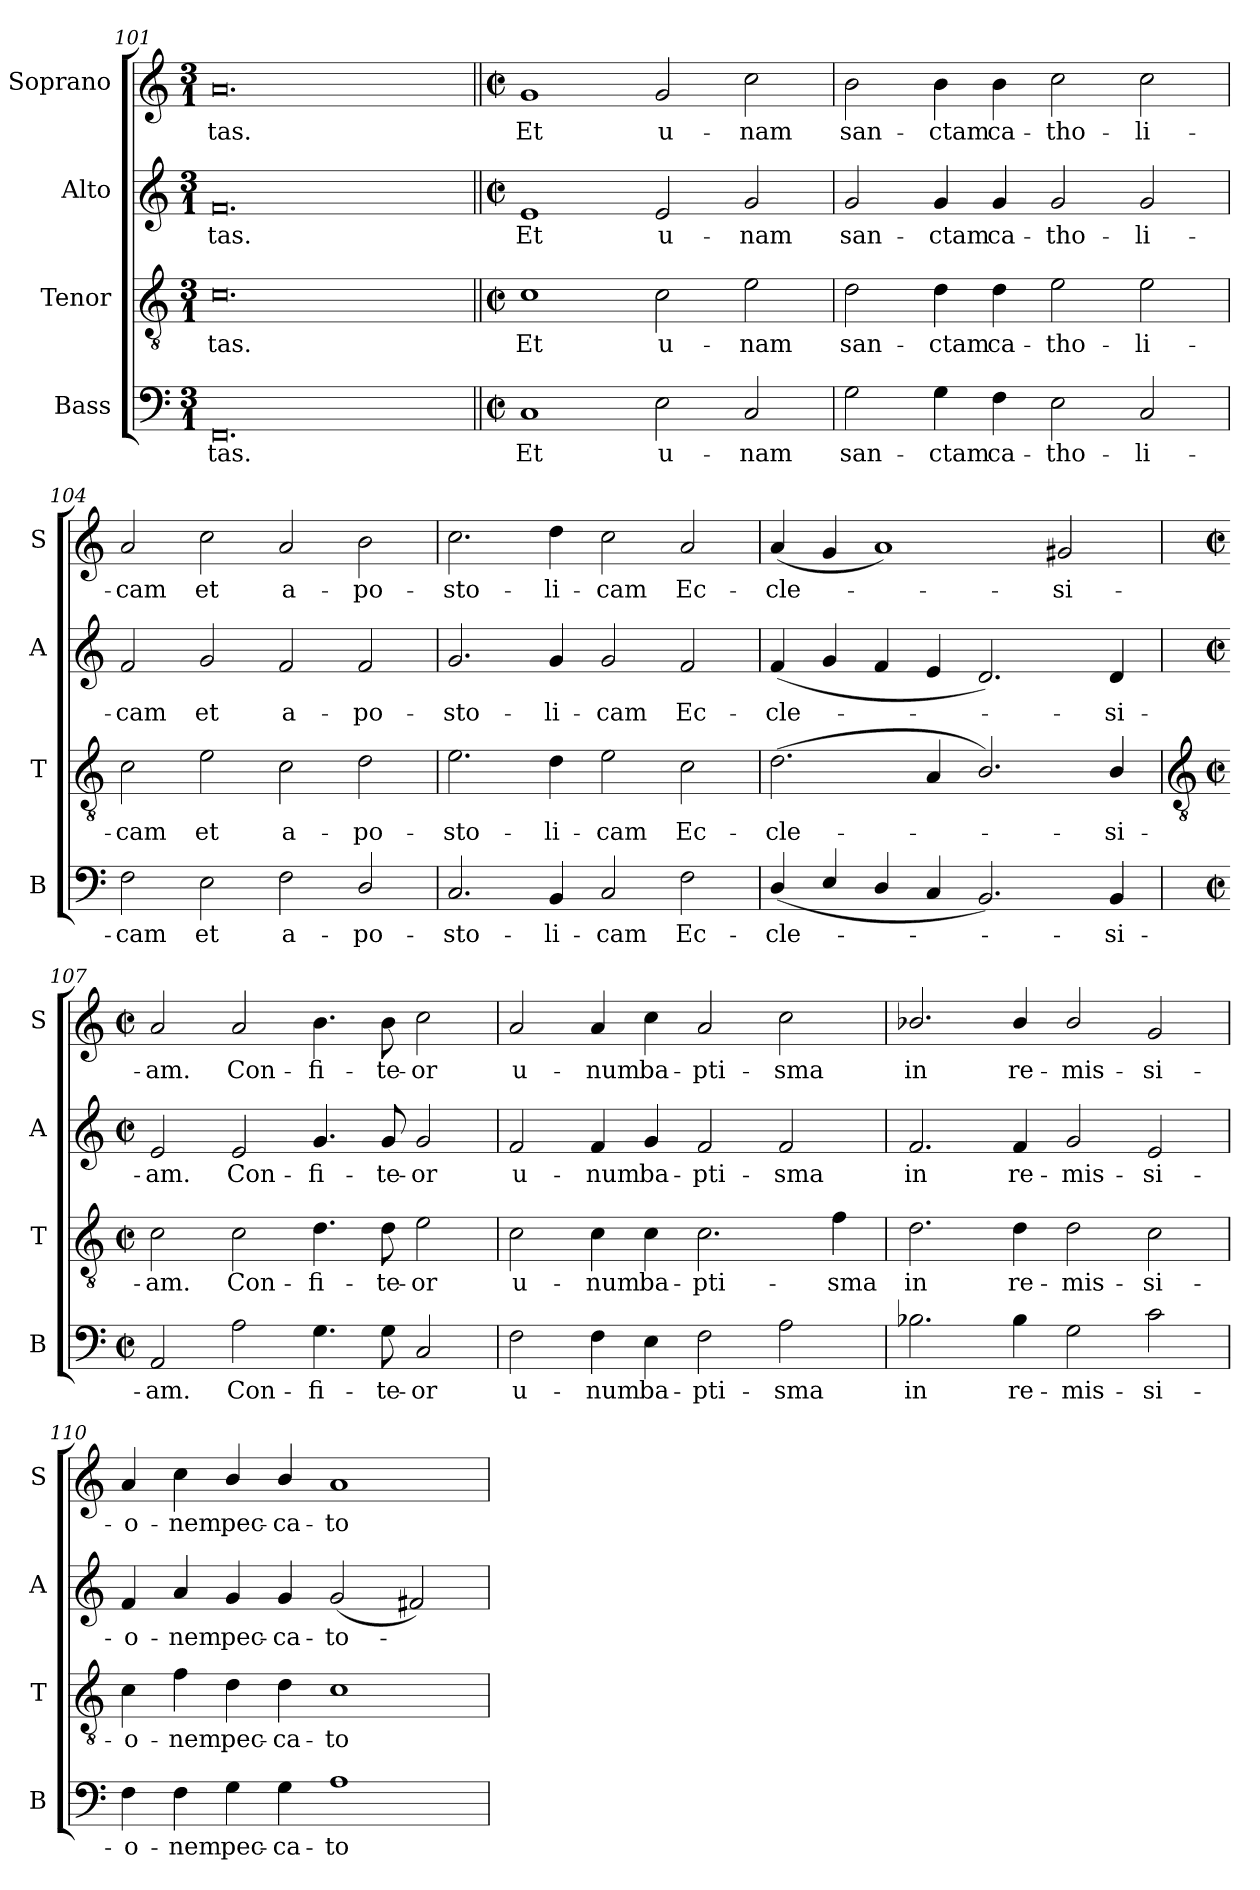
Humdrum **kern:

**kern	**text	**kern	**text	**kern	**text	**kern	**text
*part4	*part4	*part3	*part3	*part2	*part2	*part1	*part1
*staff4	*staff4	*staff3	*staff3	*staff2	*staff2	*staff1	*staff1
*I"Bass	*	*I"Tenor	*	*I"Alto	*	*I"Soprano	*
*I'B	*	*I'T	*	*I'A	*	*I'S	*
!!LO:LB:g=z
*clefF4	*	*clefGv2	*	*clefG2	*	*clefG2	*
*k[]	*	*k[]	*	*k[]	*	*k[]	*
*C:	*	*C:	*	*C:	*	*C:	*
*M3/1	*	*M3/1	*	*M3/1	*	*M3/1	*
=101	=101	=101	=101	=101	=101	=101	=101
!	!LO:LY:b	!	!LO:LY:b	!	!LO:LY:b	!	!LO:LY:b
0.FF	tas.	0.c	-tas.	0.f	tas.	0.a	-tas.
=102||	=102||	=102||	=102||	=102||	=102||	=102||	=102||
*M4/2	*	*M4/2	*	*M4/2	*	*M4/2	*
*met(c|)	*	*met(c|)	*	*met(c|)	*	*met(c|)	*
!	!LO:LY:b	!	!LO:LY:b	!	!LO:LY:b	!	!LO:LY:b
1C	Et	1c	Et	1e	Et	1g	Et
!	!LO:LY:b	!	!LO:LY:b	!	!LO:LY:b	!	!LO:LY:b
2E	u-	2c	u-	2e	u-	2g	u-
!	!LO:LY:b	!	!LO:LY:b	!	!LO:LY:b	!	!LO:LY:b
2C	-nam	2e	-nam	2g	-nam	2cc	-nam
=103	=103	=103	=103	=103	=103	=103	=103
!	!LO:LY:b	!	!LO:LY:b	!	!LO:LY:b	!	!LO:LY:b
2G	san-	2d	san-	2g	san-	2b	san-
!	!LO:LY:b	!	!LO:LY:b	!	!LO:LY:b	!	!LO:LY:b
4G	-ctam	4d	-ctam	4g	-ctam	4b	-ctam
!	!LO:LY:b	!	!LO:LY:b	!	!LO:LY:b	!	!LO:LY:b
4F	ca-	4d	ca-	4g	ca-	4b	ca-
!	!LO:LY:b	!	!LO:LY:b	!	!LO:LY:b	!	!LO:LY:b
2E	-tho-	2e	-tho-	2g	-tho-	2cc	-tho-
!	!LO:LY:b	!	!LO:LY:b	!	!LO:LY:b	!	!LO:LY:b
2C	-li-	2e	-li-	2g	-li-	2cc	-li-
=104	=104	=104	=104	=104	=104	=104	=104
!	!LO:LY:b	!	!LO:LY:b	!	!LO:LY:b	!	!LO:LY:b
2F	-cam	2c	-cam	2f	-cam	2a	-cam
!	!LO:LY:b	!	!LO:LY:b	!	!LO:LY:b	!	!LO:LY:b
2E	et	2e	et	2g	et	2cc	et
!	!LO:LY:b	!	!LO:LY:b	!	!LO:LY:b	!	!LO:LY:b
2F	a-	2c	a-	2f	a-	2a	a-
!	!LO:LY:b	!	!LO:LY:b	!	!LO:LY:b	!	!LO:LY:b
2D/	-po-	2d	-po-	2f	-po-	2b	-po-
=105	=105	=105	=105	=105	=105	=105	=105
!	!LO:LY:b	!	!LO:LY:b	!	!LO:LY:b	!	!LO:LY:b
2.C	-sto-	2.e	-sto-	2.g	-sto-	2.cc	-sto-
!	!LO:LY:b	!	!LO:LY:b	!	!LO:LY:b	!	!LO:LY:b
4BB	-li-	4d	-li-	4g	-li-	4dd	-li-
!	!LO:LY:b	!	!LO:LY:b	!	!LO:LY:b	!	!LO:LY:b
2C	-cam	2e	-cam	2g	-cam	2cc	-cam
!	!LO:LY:b	!	!LO:LY:b	!	!LO:LY:b	!	!LO:LY:b
2F	Ec-	2c	Ec-	2f	Ec-	2a	Ec-
=106	=106	=106	=106	=106	=106	=106	=106
!	!LO:LY:b	!	!LO:LY:b	!	!LO:LY:b	!	!LO:LY:b
(<4D/	-cle-	(<2.d	-cle-	(<4f	-cle-	(<4a	-cle-
4E/	.	.	.	4g	.	4g	.
4D/	.	.	.	4f	.	1a)	.
4C	.	4A	.	4e	.	.	.
2.BB)	.	2.B/)	.	2.d)	.	.	.
!	!	!	!	!	!	!	!LO:LY:b
.	.	.	.	.	.	2g#X	si-
!	!LO:LY:b	!	!LO:LY:b	!	!LO:LY:b	!	!
4BB	si-	4B/	si-	4d	si-	.	.
!!LO:LB:g=z
=107	=107	=107	=107	=107	=107	=107	=107
*	*	*clefGv2	*	*	*	*	*
*M4/2	*	*M4/2	*	*M4/2	*	*M4/2	*
*met(c|)	*	*met(c|)	*	*met(c|)	*	*met(c|)	*
!	!LO:LY:b	!	!LO:LY:b	!	!LO:LY:b	!	!LO:LY:b
2AA	-am.	2c	-am.	2e	-am.	2a	-am.
!	!LO:LY:b	!	!LO:LY:b	!	!LO:LY:b	!	!LO:LY:b
2A	Con-	2c	Con-	2e	Con-	2a	Con-
!	!LO:LY:b	!	!LO:LY:b	!	!LO:LY:b	!	!LO:LY:b
4.G	-fi-	4.d	-fi-	4.g	-fi-	4.b	-fi-
!	!LO:LY:b	!	!LO:LY:b	!	!LO:LY:b	!	!LO:LY:b
8G	-te-	8d	-te-	8g	-te-	8b	-te-
!	!LO:LY:b	!	!LO:LY:b	!	!LO:LY:b	!	!LO:LY:b
2C	-or	2e	-or	2g	-or	2cc	-or
=108	=108	=108	=108	=108	=108	=108	=108
!	!LO:LY:b	!	!LO:LY:b	!	!LO:LY:b	!	!LO:LY:b
2F	u-	2c	u-	2f	u-	2a	u-
!	!LO:LY:b	!	!LO:LY:b	!	!LO:LY:b	!	!LO:LY:b
4F	-num	4c	-num	4f	-num	4a	-num
!	!LO:LY:b	!	!LO:LY:b	!	!LO:LY:b	!	!LO:LY:b
4E	ba-	4c	ba-	4g	ba-	4cc	ba-
!	!LO:LY:b	!	!LO:LY:b	!	!LO:LY:b	!	!LO:LY:b
2F	-pti-	2.c	-pti-	2f	-pti-	2a	-pti-
!	!LO:LY:b	!	!	!	!LO:LY:b	!	!LO:LY:b
2A	-sma	.	.	2f	-sma	2cc	-sma
!	!	!	!LO:LY:b	!	!	!	!
.	.	4f	-sma	.	.	.	.
=109	=109	=109	=109	=109	=109	=109	=109
!	!LO:LY:b	!	!LO:LY:b	!	!LO:LY:b	!	!LO:LY:b
2.B-X	in	2.d	in	2.f	in	2.b-X/	in
!	!LO:LY:b	!	!LO:LY:b	!	!LO:LY:b	!	!LO:LY:b
4B-	re-	4d	re-	4f	re-	4b-/	re-
!	!LO:LY:b	!	!LO:LY:b	!	!LO:LY:b	!	!LO:LY:b
2G	-mis-	2d	-mis-	2g	-mis-	2b-/	-mis-
!	!LO:LY:b	!	!LO:LY:b	!	!LO:LY:b	!	!LO:LY:b
2c	-si-	2c	-si-	2e	-si-	2g	-si-
=110	=110	=110	=110	=110	=110	=110	=110
!	!LO:LY:b	!	!LO:LY:b	!	!LO:LY:b	!	!LO:LY:b
4F	-o-	4c	-o-	4f	-o-	4a	-o-
!	!LO:LY:b	!	!LO:LY:b	!	!LO:LY:b	!	!LO:LY:b
4F	-nem	4f	-nem	4a	-nem	4cc	-nem
!	!LO:LY:b	!	!LO:LY:b	!	!LO:LY:b	!	!LO:LY:b
4G	pec-	4d	pec-	4g	pec-	4b/	pec-
!	!LO:LY:b	!	!LO:LY:b	!	!LO:LY:b	!	!LO:LY:b
4G	-ca-	4d	-ca-	4g	-ca-	4b/	-ca-
!	!LO:LY:b	!	!LO:LY:b	!	!LO:LY:b	!	!LO:LY:b
1A	-to-	1c	-to-	(<2g	-to-	1a	-to-
.	.	.	.	2f#X)	.	.	.
=	=	=	=	=	=	=	=
*-	*-	*-	*-	*-	*-	*-	*-
